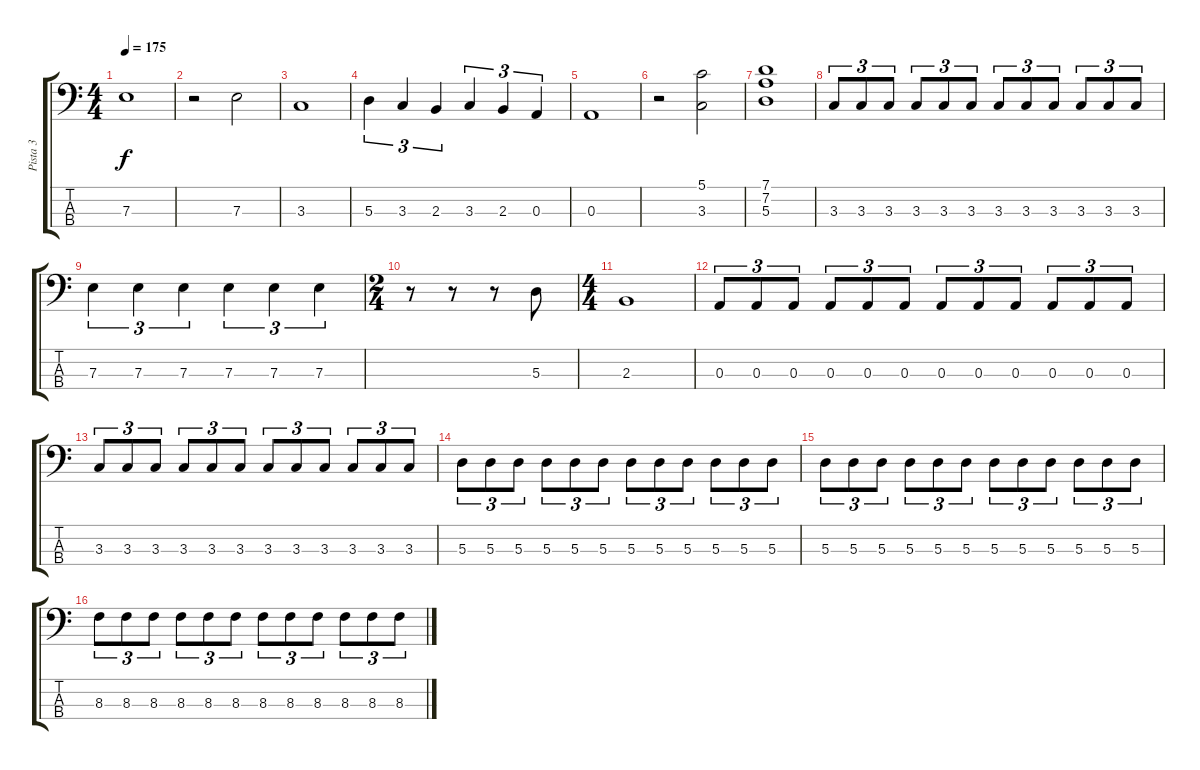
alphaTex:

\track ("Pista 3" "Pista 3") {instrument electricbassfinger}
\staff {score tabs}
\tuning (G2 D2 A1 E1) {hide}
\ts (4 4)
\tempo 175
\clef f4
\ks c
7.3.1{dy f} |
r.2 7.3.2 |
3.3.1 |
5.3.4{tu (3 2)} 3.3.4{tu (3 2)} 2.3.4{tu (3 2)} 3.3.4{tu (3 2)} 2.3.4{tu (3 2)} 0.3.4{tu (3 2)} |
0.3.1 |
r.2 (5.1 3.3).2 |
(7.1 7.2 5.3).1 |
3.3.8{tu (3 2)} 3.3.8{tu (3 2)} 3.3.8{tu (3 2)} 3.3.8{tu (3 2)} 3.3.8{tu (3 2)} 3.3.8{tu (3 2)} 3.3.8{tu (3 2)} 3.3.8{tu (3 2)} 3.3.8{tu (3 2)} 3.3.8{tu (3 2)} 3.3.8{tu (3 2)} 3.3.8{tu (3 2)} |
7.3.4{tu (3 2)} 7.3.4{tu (3 2)} 7.3.4{tu (3 2)} 7.3.4{tu (3 2)} 7.3.4{tu (3 2)} 7.3.4{tu (3 2)} |
\ts (2 4)
r.8 r.8 r.8 5.3.8 |
\ts (4 4)
2.3.1 |
0.3.8{tu (3 2)} 0.3.8{tu (3 2)} 0.3.8{tu (3 2)} 0.3.8{tu (3 2)} 0.3.8{tu (3 2)} 0.3.8{tu (3 2)} 0.3.8{tu (3 2)} 0.3.8{tu (3 2)} 0.3.8{tu (3 2)} 0.3.8{tu (3 2)} 0.3.8{tu (3 2)} 0.3.8{tu (3 2)} |
3.3.8{tu (3 2)} 3.3.8{tu (3 2)} 3.3.8{tu (3 2)} 3.3.8{tu (3 2)} 3.3.8{tu (3 2)} 3.3.8{tu (3 2)} 3.3.8{tu (3 2)} 3.3.8{tu (3 2)} 3.3.8{tu (3 2)} 3.3.8{tu (3 2)} 3.3.8{tu (3 2)} 3.3.8{tu (3 2)} |
5.3.8{tu (3 2)} 5.3.8{tu (3 2)} 5.3.8{tu (3 2)} 5.3.8{tu (3 2)} 5.3.8{tu (3 2)} 5.3.8{tu (3 2)} 5.3.8{tu (3 2)} 5.3.8{tu (3 2)} 5.3.8{tu (3 2)} 5.3.8{tu (3 2)} 5.3.8{tu (3 2)} 5.3.8{tu (3 2)} |
5.3.8{tu (3 2)} 5.3.8{tu (3 2)} 5.3.8{tu (3 2)} 5.3.8{tu (3 2)} 5.3.8{tu (3 2)} 5.3.8{tu (3 2)} 5.3.8{tu (3 2)} 5.3.8{tu (3 2)} 5.3.8{tu (3 2)} 5.3.8{tu (3 2)} 5.3.8{tu (3 2)} 5.3.8{tu (3 2)} |
8.3.8{tu (3 2)} 8.3.8{tu (3 2)} 8.3.8{tu (3 2)} 8.3.8{tu (3 2)} 8.3.8{tu (3 2)} 8.3.8{tu (3 2)} 8.3.8{tu (3 2)} 8.3.8{tu (3 2)} 8.3.8{tu (3 2)} 8.3.8{tu (3 2)} 8.3.8{tu (3 2)} 8.3.8{tu (3 2)}
